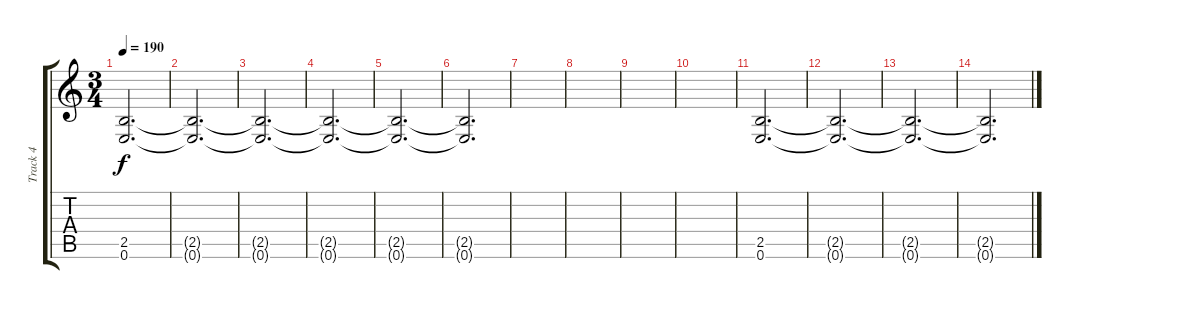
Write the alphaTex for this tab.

\track ("Track 4" "Track 4") {instrument distortionguitar}
\staff {score tabs}
\tuning (E4 B3 G3 D3 A2 E2) {hide}
\ts (3 4)
\tempo 190
\clef g2
\ks c
(2.5{t} 0.6{t}).2{d dy f} |
(2.5{t} 0.6{t}).2{d volume 0} |
(2.5{t} 0.6{t}).2{d} |
(2.5{t} 0.6{t}).2{d} |
(2.5{t} 0.6{t}).2{d} |
(2.5{t} 0.6{t}).2{d} |
|
|
|
|
(2.5 0.6).2{d} |
(2.5{t} 0.6{t}).2{d} |
(2.5{t} 0.6{t}).2{d volume 0} |
(2.5{t} 0.6{t}).2{d}
